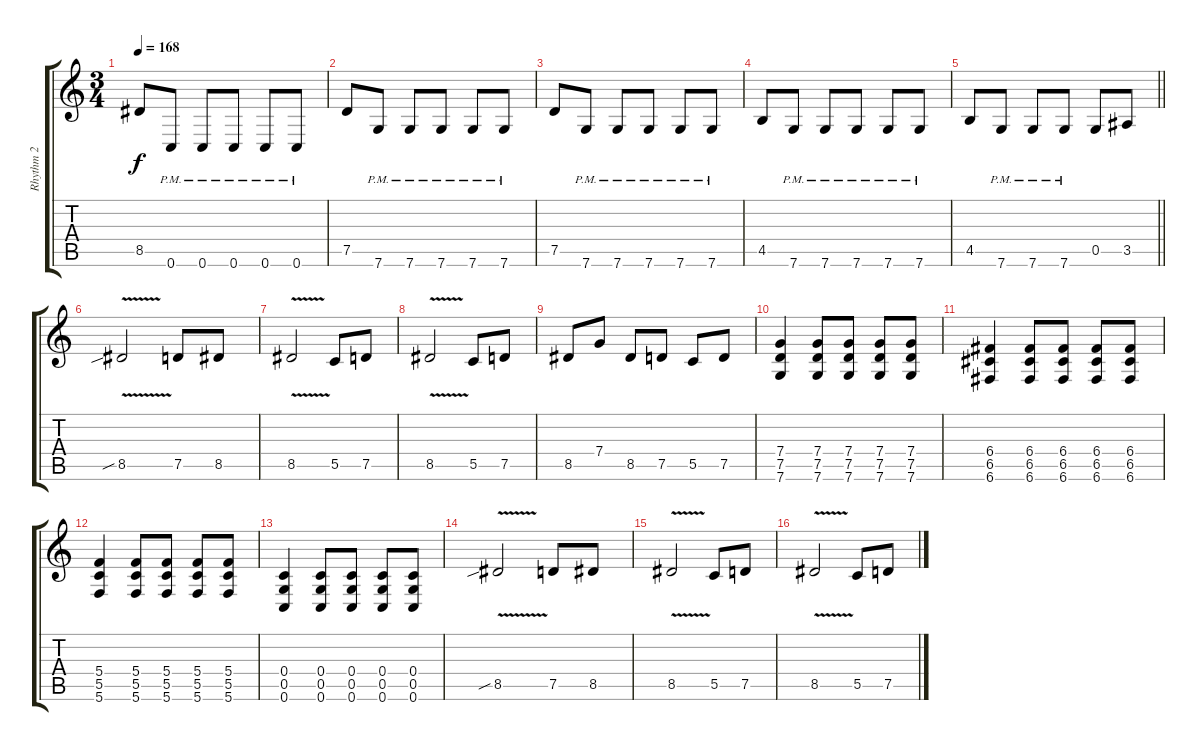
\track ("Rhythm 2" "Rhythm 2") {instrument distortionguitar}
\staff {score tabs}
\tuning (D4 A3 F3 C3 G2 C2) {hide}
\ts (3 4)
\tempo 168
\clef g2
\ks c
8.5.8{dy f} 0.6{pm}.8 0.6{pm}.8 0.6{pm}.8 0.6{pm}.8 0.6{pm}.8 |
7.5.8 7.6{pm}.8 7.6{pm}.8 7.6{pm}.8 7.6{pm}.8 7.6{pm}.8 |
7.5.8 7.6{pm}.8 7.6{pm}.8 7.6{pm}.8 7.6{pm}.8 7.6{pm}.8 |
4.5.8 7.6{pm}.8 7.6{pm}.8 7.6{pm}.8 7.6{pm}.8 7.6{pm}.8 |
\barLineRight lightlight
4.5.8 7.6{pm}.8 7.6{pm}.8 7.6{pm}.8 0.5.8 3.5.8 |
8.5{v sib}.2 7.5.8 8.5.8 |
8.5{v}.2 5.5.8 7.5.8 |
8.5{v}.2 5.5.8 7.5.8 |
8.5.8 7.4.8 8.5.8 7.5.8 5.5.8 7.5.8 |
(7.4 7.5 7.6).4 (7.4 7.5 7.6).8 (7.4 7.5 7.6).8 (7.4 7.5 7.6).8 (7.4 7.5 7.6).8 |
(6.4 6.5 6.6).4 (6.4 6.5 6.6).8 (6.4 6.5 6.6).8 (6.4 6.5 6.6).8 (6.4 6.5 6.6).8 |
(5.4 5.5 5.6).4 (5.4 5.5 5.6).8 (5.4 5.5 5.6).8 (5.4 5.5 5.6).8 (5.4 5.5 5.6).8 |
(0.4 0.5 0.6).4 (0.4 0.5 0.6).8 (0.4 0.5 0.6).8 (0.4 0.5 0.6).8 (0.4 0.5 0.6).8 |
8.5{v sib}.2 7.5.8 8.5.8 |
8.5{v}.2 5.5.8 7.5.8 |
8.5{v}.2 5.5.8 7.5.8
